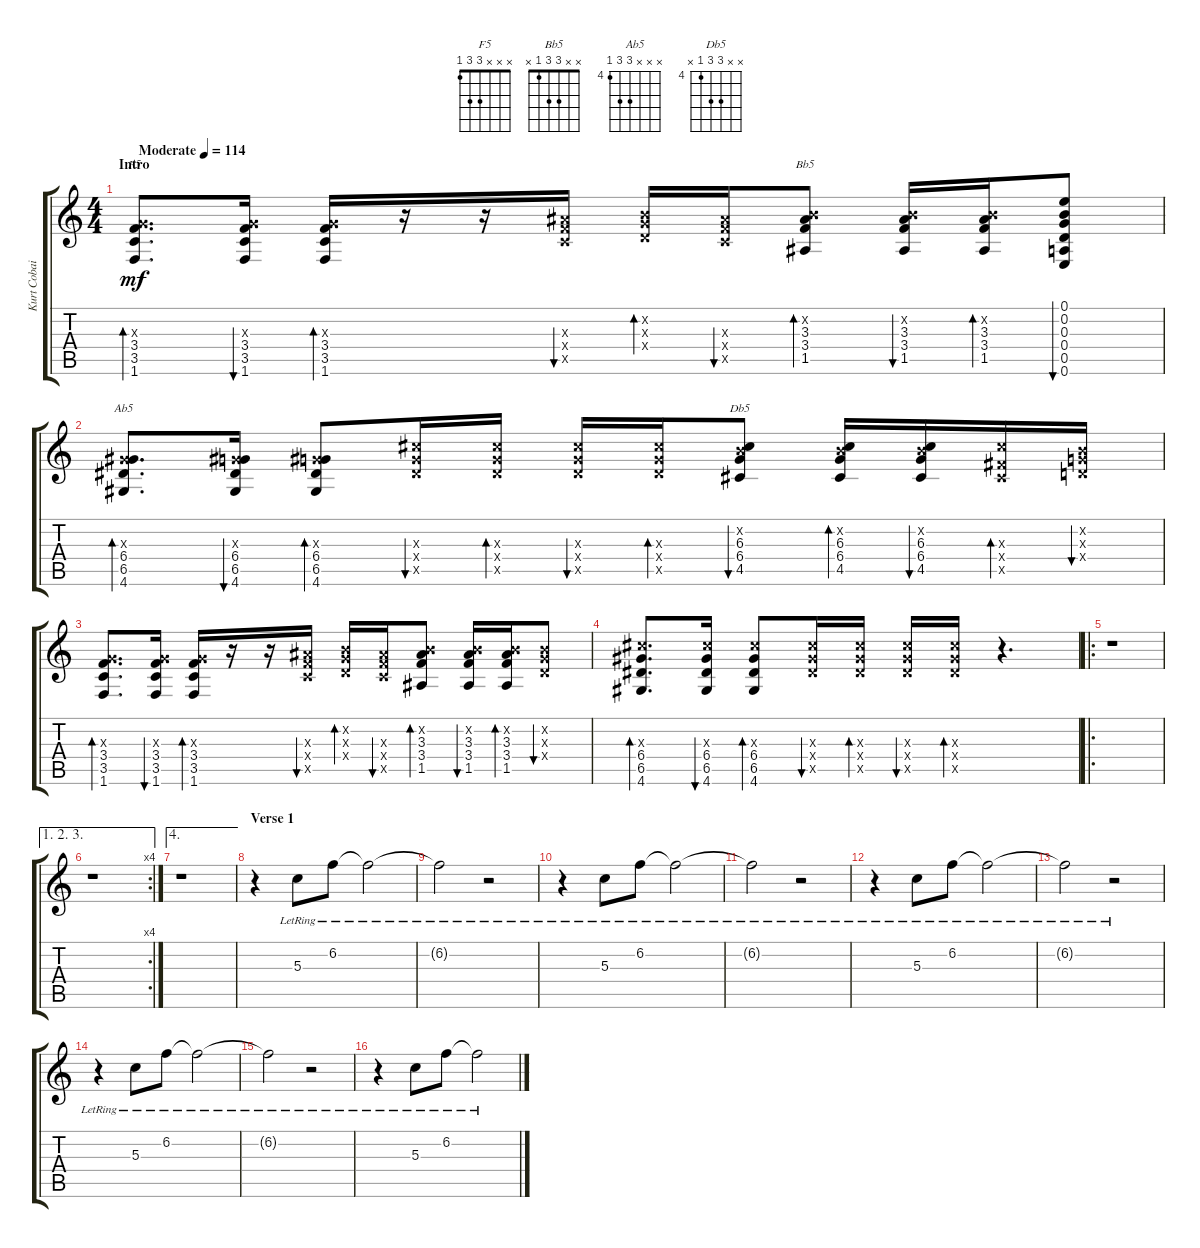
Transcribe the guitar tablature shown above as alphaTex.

\track ("Kurt Cobain - Intro/Verse Guitar" "Kurt Cobai") {instrument electricguitarclean}
\staff {score tabs}
\tuning (E4 B3 G3 D3 A2 E2) {hide}
\chord ("F5" x x x 3 3 1)
\chord ("Bb5" x x 3 3 1 x)
\chord ("Ab5" x x x 6 6 4) {firstfret 4}
\chord ("Db5" x x 6 6 4 x) {firstfret 4}
\ts (4 4)
\section ("" "Intro")
\tempo (114 "Moderate")
\clef g2
\ks c
(0.3{x} 3.4 3.5 1.6).8{d bd 30 ch "F5" dy mf instrument electricguitarclean} (0.3{x} 3.4 3.5 1.6).16{bu 30} (0.3{x} 3.4 3.5 1.6).16{bd 30} r.16 r.16 (3.3{x} 3.4{x} 3.5{x}).16{bu 30} (0.2{x} 0.3{x} 0.4{x}).16{bd 30} (3.3{x} 3.4{x} 3.5{x}).16{bu 30} (0.2{x} 3.3 3.4 1.5).8{bd 30 ch "Bb5"} (0.2{x} 3.3 3.4 1.5).16{bu 30} (0.2{x} 3.3 3.4 1.5).16{bd 30} (0.1 0.2 0.3 0.4 0.5 0.6).8{bu 30} |
(0.3{x} 6.4 6.5 4.6).8{d bd 30 ch "Ab5"} (0.3{x} 6.4 6.5 4.6).16{bu 30} (0.3{x} 6.4 6.5 4.6).8{bd 30} (6.3{x} 6.4{x} 6.5{x}).16{bu 30} (6.3{x} 6.4{x} 6.5{x}).16{bd 30} (6.3{x} 6.4{x} 6.5{x}).16{bu 30} (6.3{x} 6.4{x} 6.5{x}).16{bd 30} (0.2{x} 6.3 6.4 4.5).8{bu 30 ch "Db5"} (0.2{x} 6.3 6.4 4.5).16{bd 30} (0.2{x} 6.3 6.4 4.5).16{bu 30} (6.3{x} 4.4{x} 4.5{x}).16{bd 30} (0.2{x} 0.3{x} 0.4{x}).16{bu 30} |
(0.3{x} 3.4 3.5 1.6).8{d bd 30} (0.3{x} 3.4 3.5 1.6).16{bu 30} (0.3{x} 3.4 3.5 1.6).16{bd 30} r.16 r.16 (3.3{x} 3.4{x} 3.5{x}).16{bu 30} (0.2{x} 0.3{x} 0.4{x}).16{bd 30} (3.3{x} 3.4{x} 3.5{x}).16{bu 30} (0.2{x} 3.3 3.4 1.5).8{bd 30} (0.2{x} 3.3 3.4 1.5).16{bu 30} (0.2{x} 3.3 3.4 1.5).16{bd 30} (0.2{x} 0.3{x} 0.4{x}).8{bu 30} |
(6.3{x} 6.4 6.5 4.6).8{d bd 30} (6.3{x} 6.4 6.5 4.6).16{bu 30} (6.3{x} 6.4 6.5 4.6).8{bd 30} (6.3{x} 6.4{x} 6.5{x}).16{bu 30} (6.3{x} 6.4{x} 6.5{x}).16{bd 30} (6.3{x} 6.4{x} 6.5{x}).16{bu 30} (6.3{x} 6.4{x} 6.5{x}).16{bd 30} r.4{d} |
\ro
r.1 |
\ae (1 2 3)
\rc 4
r.1 |
\ae 4
r.1 |
\section ("" "Verse 1")
r.4 5.3{lr}.8 6.2{lr}.8 6.2{lr t}.2 |
6.2{lr t}.2 r.2 |
r.4 5.3{lr}.8 6.2{lr}.8 6.2{lr t}.2 |
6.2{lr t}.2 r.2 |
r.4 5.3{lr}.8 6.2{lr}.8 6.2{lr t}.2 |
6.2{lr t}.2 r.2 |
r.4 5.3{lr}.8 6.2{lr}.8 6.2{lr t}.2 |
6.2{lr t}.2 r.2 |
r.4 5.3{lr}.8 6.2{lr}.8 6.2{lr t}.2
